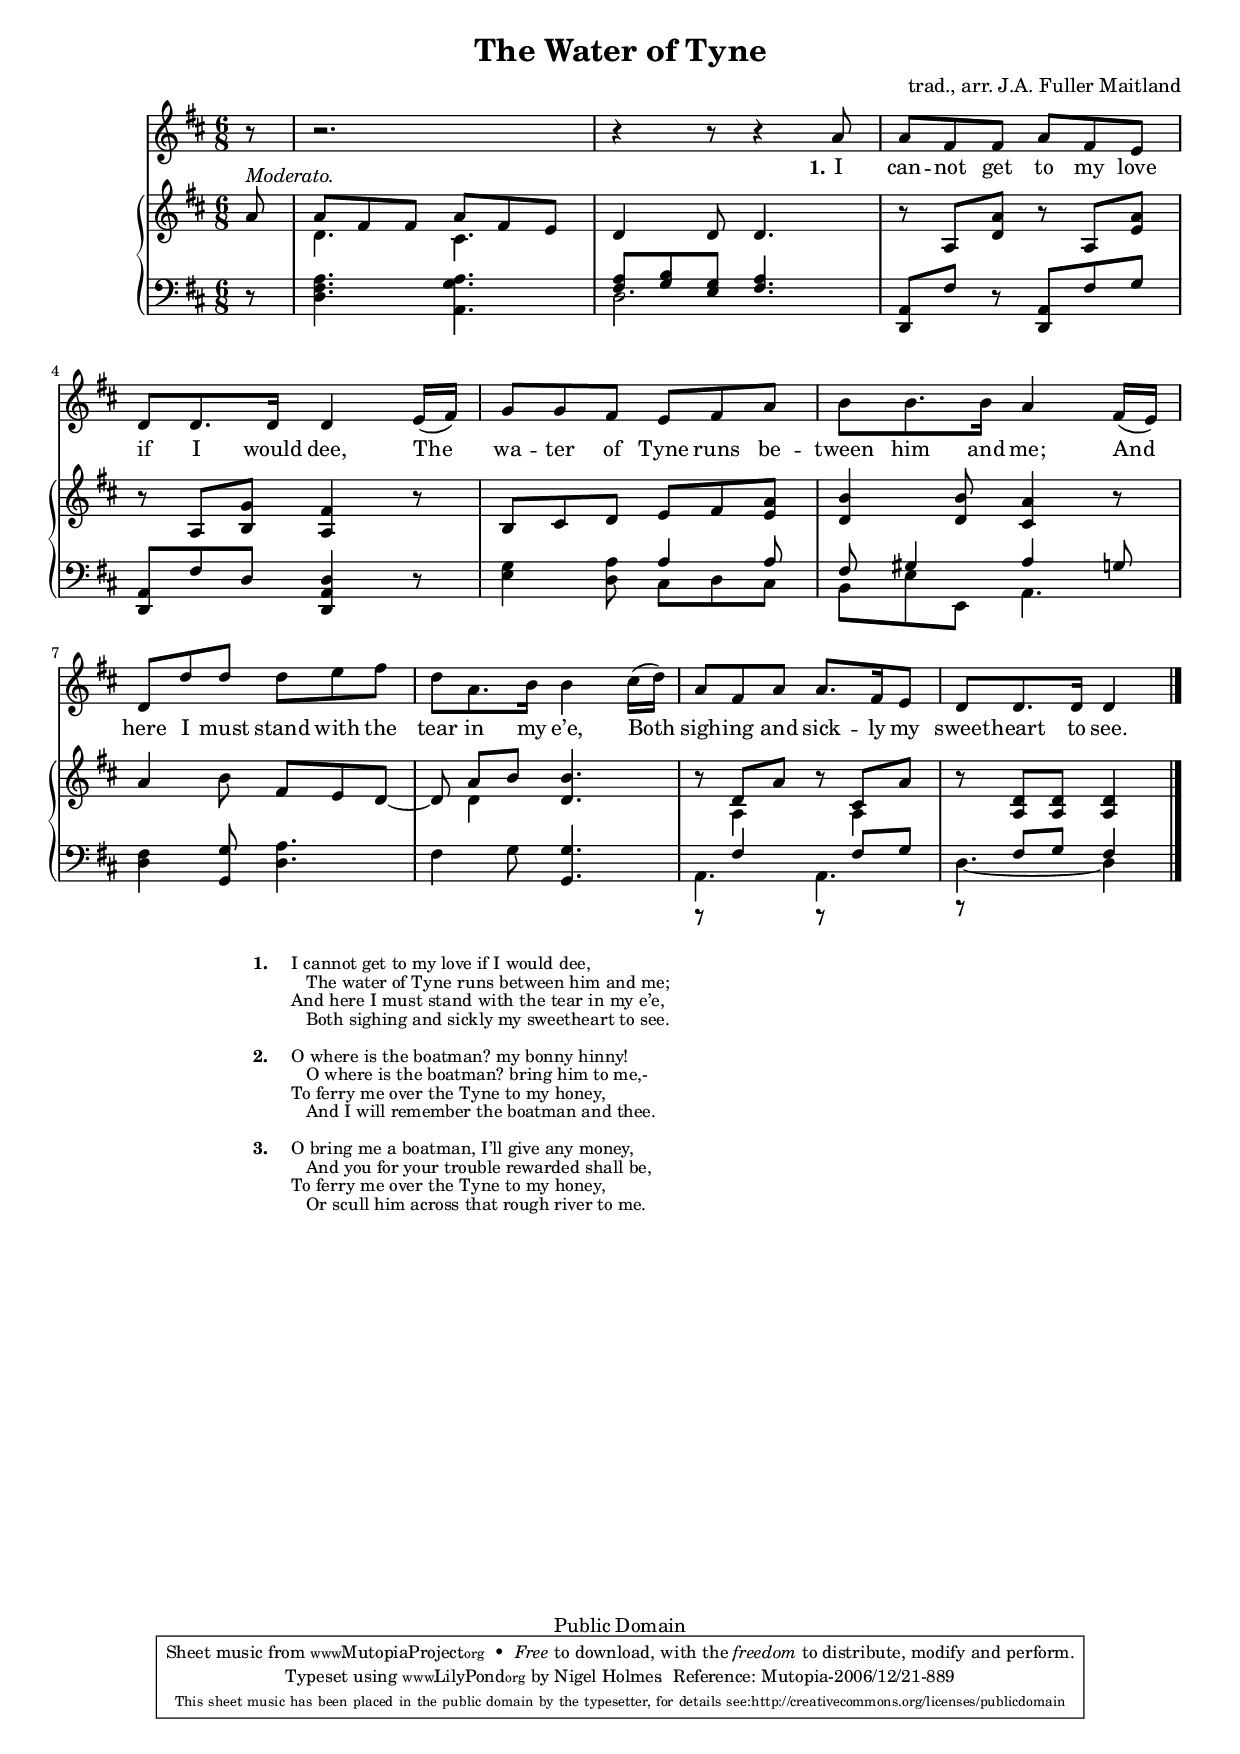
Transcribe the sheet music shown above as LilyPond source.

\version "2.10.0"
\header {
    title = "The Water of Tyne"
    composer = "trad., arr. J.A. Fuller Maitland"

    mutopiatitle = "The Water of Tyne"
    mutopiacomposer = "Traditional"
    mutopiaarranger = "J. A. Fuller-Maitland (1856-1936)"
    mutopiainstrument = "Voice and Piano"
    date = "1893"
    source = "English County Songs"
    editor = "L. Broadwood & J. Maitland"
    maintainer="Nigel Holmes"
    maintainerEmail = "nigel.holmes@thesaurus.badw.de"
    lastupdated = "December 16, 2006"
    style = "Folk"
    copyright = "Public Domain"

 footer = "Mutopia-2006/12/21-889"
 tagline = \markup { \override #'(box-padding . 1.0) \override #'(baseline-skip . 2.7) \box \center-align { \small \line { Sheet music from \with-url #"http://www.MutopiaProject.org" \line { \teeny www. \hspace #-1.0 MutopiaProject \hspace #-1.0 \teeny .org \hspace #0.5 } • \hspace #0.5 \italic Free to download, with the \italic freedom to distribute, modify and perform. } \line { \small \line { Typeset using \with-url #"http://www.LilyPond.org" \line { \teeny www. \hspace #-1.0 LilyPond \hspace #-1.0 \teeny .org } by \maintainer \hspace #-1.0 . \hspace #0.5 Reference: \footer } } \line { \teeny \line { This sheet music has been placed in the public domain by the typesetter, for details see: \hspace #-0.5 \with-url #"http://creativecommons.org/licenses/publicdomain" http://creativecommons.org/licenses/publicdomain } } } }
}


#(set-global-staff-size 17)
\paper{
    %#(set-default-paper-size "a4")
    raggedbottom = ##t
}

melody = \relative c'' \context Voice = "singer"
{
    \set Staff.midiInstrument = "flute"
     \key d\major
     \time 6/8
     \clef treble 
    \partial 8
    r8
    r2. r4 r8 r4 a8
    a fis fis a fis e d d8. d16 d4 
    e16(fis) g8 g fis e fis a b b8. b16 a4
    fis16(e) d8 d' d d e fis d a8. b16 b4
    cis16 (d) a8 fis a a8. fis16 e8 d d8. d16 d4
   \bar  "|."
}

text = \lyricmode {
    \set stanza = "1."
    I  can -- not get to my love if I would dee, 
    The wa -- ter of Tyne runs be -- tween him and me;
    And here I must stand with the tear in my e’e, 
    Both sigh -- ing and sick -- ly my sweet -- heart to see. 
}


pianoRH = \relative c''{
    \key d\major
    a8^\markup { \italic Moderato.}
    <<{\stemDown d,4. cis}\\{\stemUp a'8 fis fis a fis e}>>
    d4 d8 d4. 
    r8 a <d a'> r a <e' a>
    r a, <b g'> <a fis'>4 r8
    b cis d e fis <e a>
    <d b'>4 <d b'>8 <cis a'>4 r8
    a'4 b8 fis e d~d <<{a' b} \\ {\stemDown d,4} >>  \stemUp  <d b'>4.
    r8 <<{d8 a'} \\ {\stemDown a,4 }>> r8 <<{cis8 a'} \\ {\stemDown a,4 }>>
   
    r8 \stemUp <a d>8 <a d> <a d>4
    
}

pianoLH = \relative c{
    \key d\major
    \clef bass
    \partial 8
   \stemDown
    r8
    <d fis a>4. <a g' a>
    <<{\stemDown d2.} \\ {\stemUp <fis a>8 <g b> <e g> <fis a>4.}>>
    \stemUp <d, a'>8 fis' r   <d, a'>8 fis' g
    <d, a'> fis' d <d, a' d>4 r8
    \stemDown <e' g>4 <d a'>8 <<{\stemDown cis8 d cis}\\{\stemUp a'4 a8}>>
    <<{\stemDown b,8 e e, a4.}\\{\stemUp fis'8 gis4 a4 g8}>>
    \stemDown <d fis>4 \stemUp <g, g'>8 \stemDown <d' a'>4.
    fis4 g8  \stemUp <g, g'>4.
    <<{\stemDown a4. a \tieDown d4.~d4} \\ {\stemUp r8 fis4 r8 fis8 g r8 fis g fis4}>>
   
}

\book{
\score{<<
    \new Staff<< \melody  >>
    \lyricsto "singer"\new Lyrics \text
    \new PianoStaff<<
        \new Staff\pianoRH
        \new Staff\pianoLH
        >>
    >>
    \layout {}
    
  \midi {
    \context {
      \Score
      tempoWholesPerMinute = #(ly:make-moment 84 8)
      }
    }


    }
    \markup{ \small \override #'(baseline-skip . 2.1) {\hspace #22.0 {
            \column{
            \bold 1.
            " "
            " "
            " "
            " "
            \bold 2.
            " "
            " "
            " "
            " "
            \bold 3.
            }
            \hspace #2.0 \column {
            \line {I cannot get to my love if I would dee,}
            \line {"   The water of Tyne runs between him and me;"}
            \line {And here I must stand with the tear in my e’e,}
            \line {"   Both sighing and sickly my sweetheart to see."}
            \line {" "}
            \line {O where is the boatman? my bonny hinny!}
            \line {"   O where is the boatman? bring him to me,-"}
            \line {To ferry me over the Tyne to my honey,}
            \line {"   And I will remember the boatman and thee."}
            \line {" "}
            \line {O bring me a boatman, I’ll give any money,}
            \line {"   And you for your trouble rewarded shall be,"}
            \line {To ferry me over the Tyne to my honey,}
            \line {"   Or scull him across that rough river to me."} 
            }
            }
        }       
    }
}

